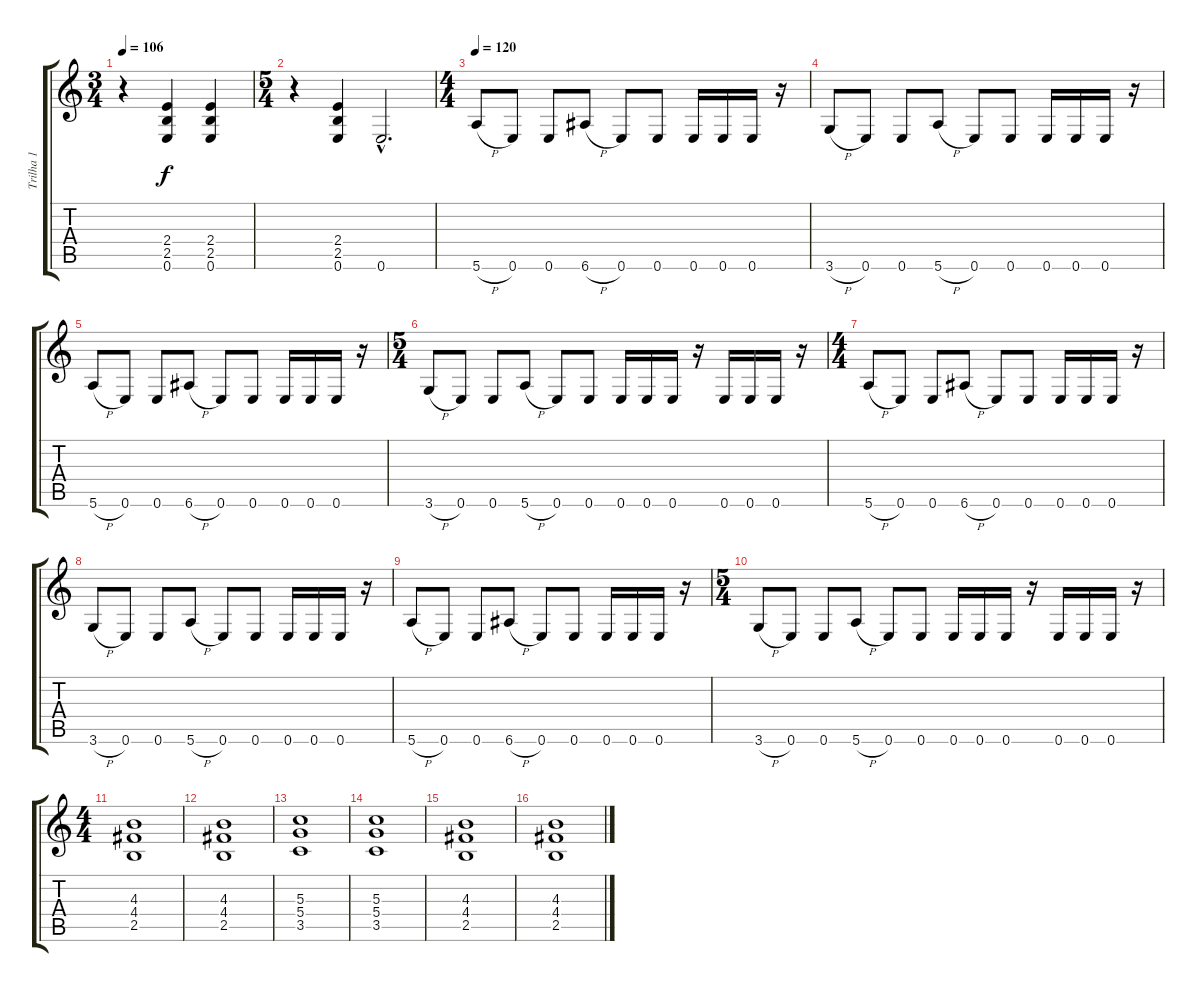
\track ("Trilha 1" "Trilha 1") {instrument distortionguitar}
\staff {score tabs}
\tuning (E4 B3 G3 D3 A2 E2) {hide}
\ts (3 4)
\tempo 106
\clef g2
\ks c
r.4{dy f} (2.4 2.5 0.6).4 (2.4 2.5 0.6).4 |
\ts (5 4)
r.4 (2.4 2.5 0.6).4 0.6{hac}.2{d} |
\ts (4 4)
\tempo 120
5.6{h}.8 0.6.8 0.6.8 6.6{h}.8 0.6.8 0.6.8 0.6.16 0.6.16 0.6.16 r.16 |
3.6{h}.8 0.6.8 0.6.8 5.6{h}.8 0.6.8 0.6.8 0.6.16 0.6.16 0.6.16 r.16 |
5.6{h}.8 0.6.8 0.6.8 6.6{h}.8 0.6.8 0.6.8 0.6.16 0.6.16 0.6.16 r.16 |
\ts (5 4)
3.6{h}.8 0.6.8 0.6.8 5.6{h}.8 0.6.8 0.6.8 0.6.16 0.6.16 0.6.16 r.16 0.6.16 0.6.16 0.6.16 r.16 |
\ts (4 4)
5.6{h}.8 0.6.8 0.6.8 6.6{h}.8 0.6.8 0.6.8 0.6.16 0.6.16 0.6.16 r.16 |
3.6{h}.8 0.6.8 0.6.8 5.6{h}.8 0.6.8 0.6.8 0.6.16 0.6.16 0.6.16 r.16 |
5.6{h}.8 0.6.8 0.6.8 6.6{h}.8 0.6.8 0.6.8 0.6.16 0.6.16 0.6.16 r.16 |
\ts (5 4)
3.6{h}.8 0.6.8 0.6.8 5.6{h}.8 0.6.8 0.6.8 0.6.16 0.6.16 0.6.16 r.16 0.6.16 0.6.16 0.6.16 r.16 |
\ts (4 4)
(4.3 4.4 2.5).1 |
(4.3 4.4 2.5).1 |
(5.3 5.4 3.5).1 |
(5.3 5.4 3.5).1 |
(4.3 4.4 2.5).1 |
(4.3 4.4 2.5).1
